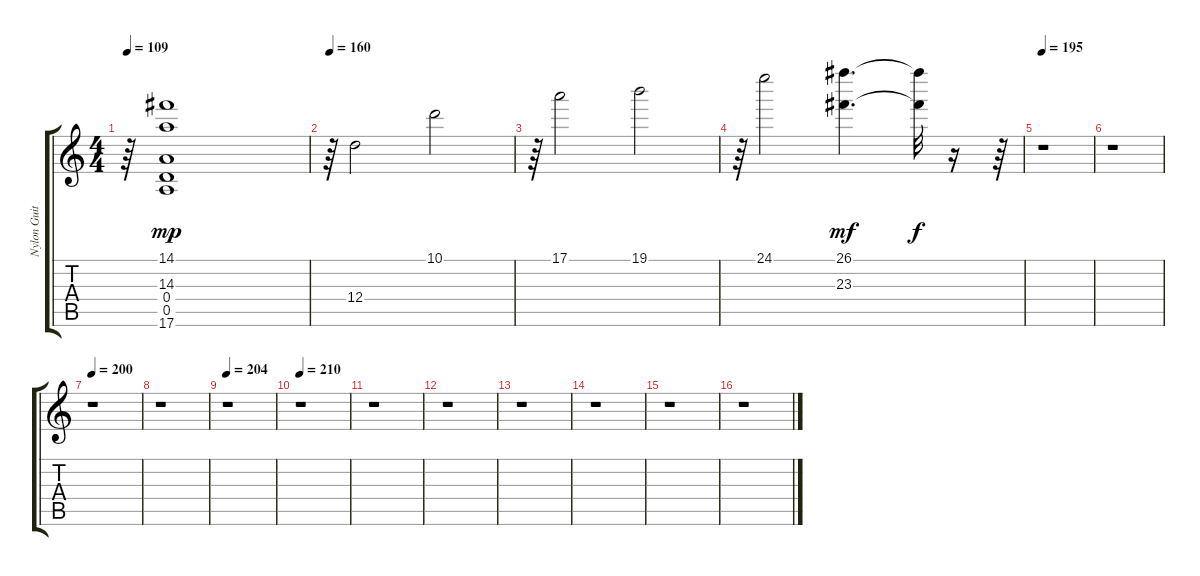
\track ("Nylon Guitar" "Nylon Guit") {instrument acousticguitarnylon}
\staff {score tabs}
\tuning (E4 B3 G3 D3 A2 E2) {hide}
\ts (4 4)
\tempo 109
\clef g2
\ks c
r.64{dy mp} (14.1 14.3 0.4 0.5 17.6).1 |
\tempo 160
r.64 12.4.2 10.1.2 |
r.64 17.1.2 19.1.2 |
r.64 24.1.2 (26.1 23.3).4{d dy mf} (26.1{t} 23.3{t}).32{dy f} r.16 r.64 |
\tempo 195
r.1 |
r.1 |
\tempo 200
r.1 |
r.1 |
\tempo 204
r.1 |
\tempo 210
r.1 |
r.1 |
r.1 |
r.1 |
r.1 |
r.1 |
r.1
